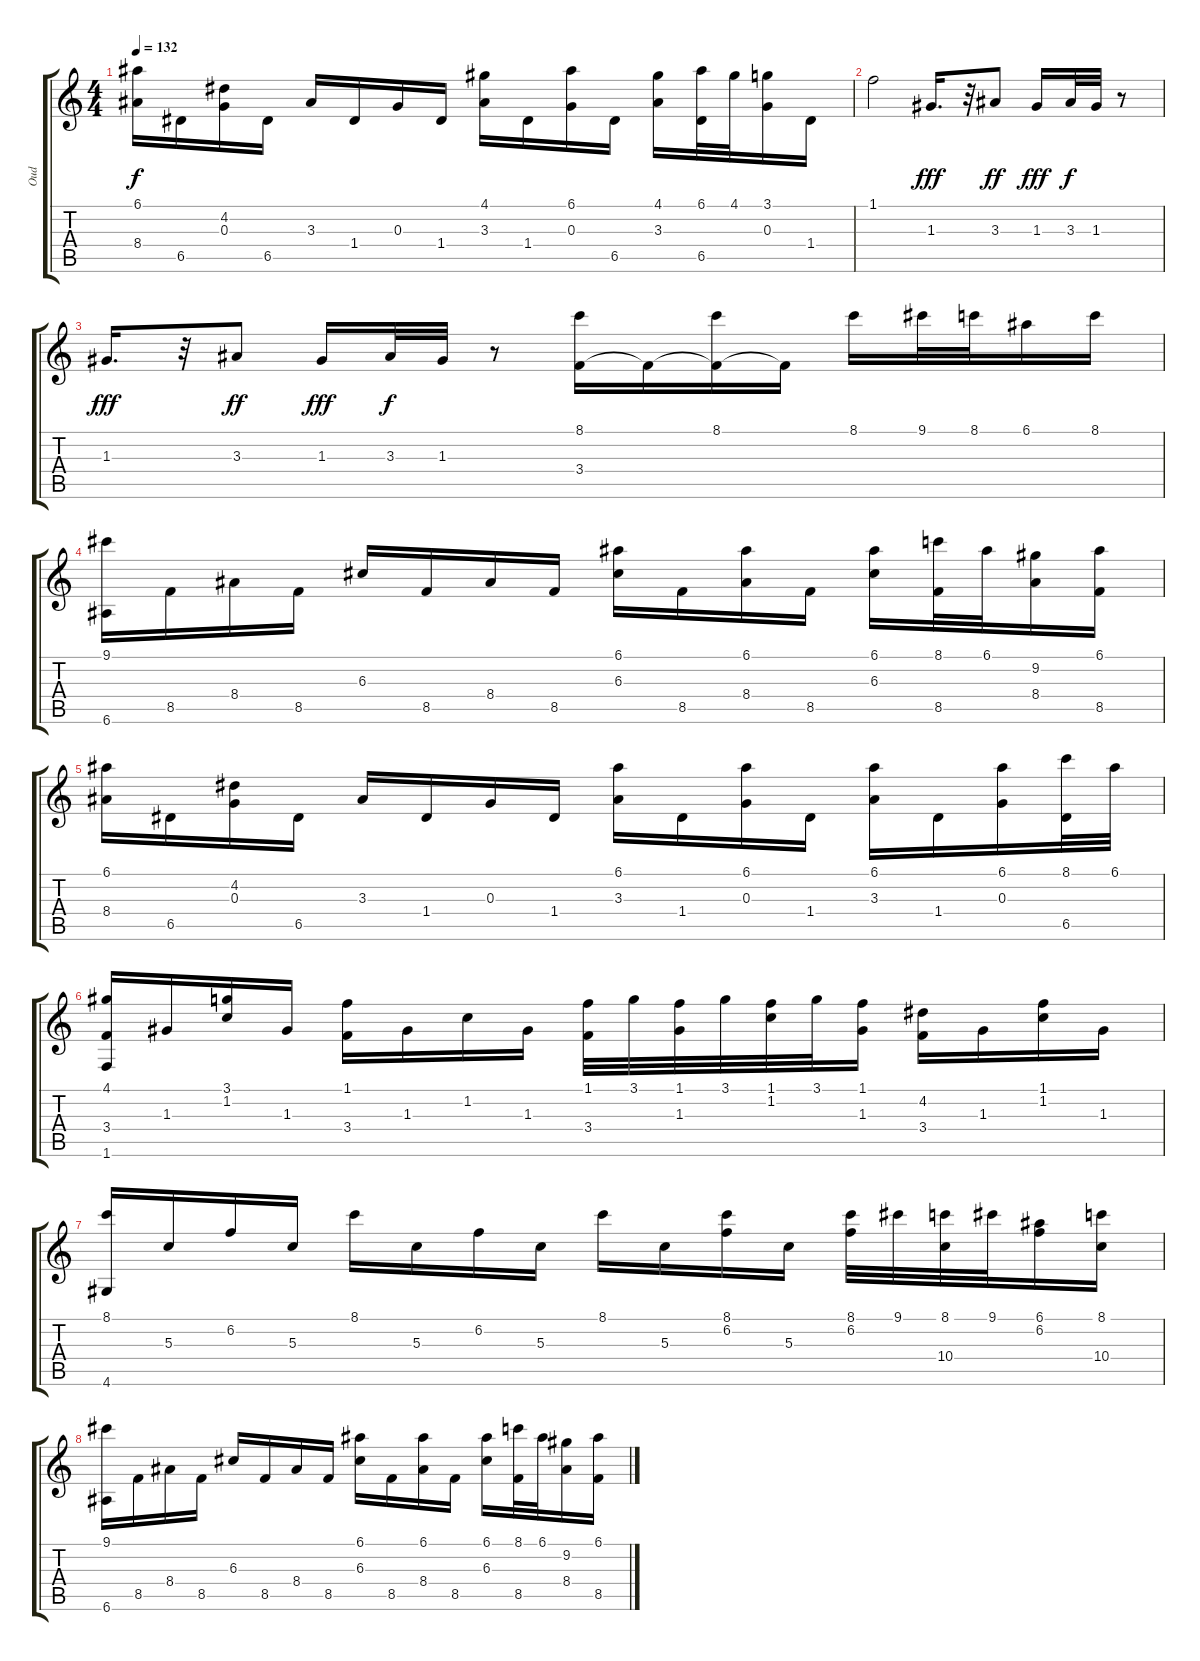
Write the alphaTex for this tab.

\track ("Oud" "Oud") {instrument banjo}
\staff {score tabs}
\tuning (E4 B3 G3 D3 A2 E2) {hide}
\displaytranspose 12
\ts (4 4)
\tempo 132
\clef g2
\ks c
(6.1 8.4).16{dy f} 6.5.16 (4.2 0.3).16 6.5.16 3.3.16 1.4.16 0.3.16 1.4.16 (4.1 3.3).16 1.4.16 (6.1 0.3).16 6.5.16 (4.1 3.3).16 (6.1 6.5).32 4.1.32 (3.1 0.3).16 1.4.16 |
1.1.2 1.3.16{d dy fff} r.32 3.3.8{dy ff} 1.3.16{dy fff} 3.3.32{dy f} 1.3.32 r.8 |
1.3.16{d dy fff} r.32 3.3.8{dy ff} 1.3.16{dy fff} 3.3.32{dy f} 1.3.32 r.8 (8.1 3.4).16 3.4{t}.16 (8.1 3.4{t}).16 3.4{t}.16 8.1.16 9.1.32 8.1.32 6.1.16 8.1.16 |
(9.1 6.6).16 8.5.16 8.4.16 8.5.16 6.3.16 8.5.16 8.4.16 8.5.16 (6.1 6.3).16 8.5.16 (6.1 8.4).16 8.5.16 (6.1 6.3).16 (8.1 8.5).32 6.1.32 (9.2 8.4).16 (6.1 8.5).16 |
(6.1 8.4).16 6.5.16 (4.2 0.3).16 6.5.16 3.3.16 1.4.16 0.3.16 1.4.16 (6.1 3.3).16 1.4.16 (6.1 0.3).16 1.4.16 (6.1 3.3).16 1.4.16 (6.1 0.3).16 (8.1 6.5).32 6.1.32 |
(4.1 3.4 1.6).16 1.3.16 (3.1 1.2).16 1.3.16 (1.1 3.4).16 1.3.16 1.2.16 1.3.16 (1.1 3.4).32 3.1.32 (1.1 1.3).32 3.1.32 (1.1 1.2).32 3.1.32 (1.1 1.3).16 (4.2 3.4).16 1.3.16 (1.1 1.2).16 1.3.16 |
(8.1 4.6).16 5.3.16 6.2.16 5.3.16 8.1.16 5.3.16 6.2.16 5.3.16 8.1.16 5.3.16 (8.1 6.2).16 5.3.16 (8.1 6.2).32 9.1.32 (8.1 10.4).32 9.1.32 (6.1 6.2).16 (8.1 10.4).16 |
(9.1 6.6).16 8.5.16 8.4.16 8.5.16 6.3.16 8.5.16 8.4.16 8.5.16 (6.1 6.3).16 8.5.16 (6.1 8.4).16 8.5.16 (6.1 6.3).16 (8.1 8.5).32 6.1.32 (9.2 8.4).16 (6.1 8.5).16
